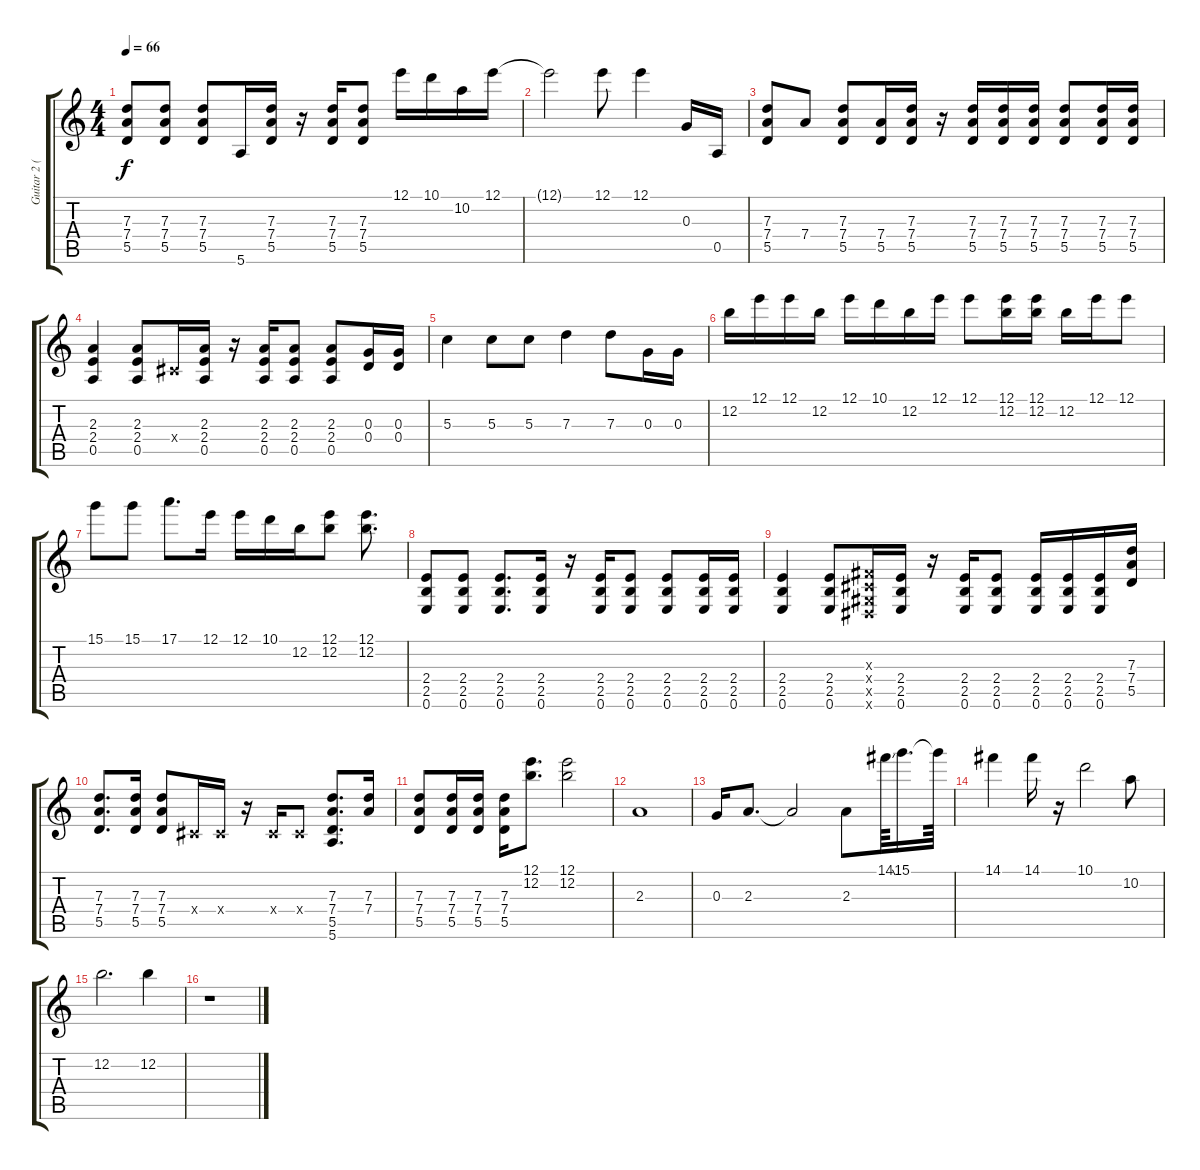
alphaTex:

\track ("Guitar 2 (Slide Guitar)" "Guitar 2 (") {instrument overdrivenguitar}
\staff {score tabs}
\tuning (E4 B3 G3 D3 A2 E2) {hide}
\ts (4 4)
\tempo 66
\clef g2
\ks c
(7.3 7.4 5.5).8{dy f} (7.3 7.4 5.5).8 (7.3 7.4 5.5).8 5.6.16 (7.3 7.4 5.5).16 r.16 (7.3 7.4 5.5).16 (7.3 7.4 5.5).8 12.1.16 10.1.16 10.2.16 12.1.16 |
12.1{t}.2 12.1.8 12.1.4 0.3.16 0.5.16 |
(7.3 7.4 5.5).8 7.4.8 (7.3 7.4 5.5).8 (7.4 5.5).16 (7.3 7.4 5.5).16 r.16 (7.3 7.4 5.5).16 (7.3 7.4 5.5).16 (7.3 7.4 5.5).16 (7.3 7.4 5.5).8 (7.3 7.4 5.5).16 (7.3 7.4 5.5).16 |
(2.3 2.4 0.5).4 (2.3 2.4 0.5).8 -1.4{x}.16 (2.3 2.4 0.5).16 r.16 (2.3 2.4 0.5).16 (2.3 2.4 0.5).8 (2.3 2.4 0.5).8 (0.3 0.4).16 (0.3 0.4).16 |
5.3.4 5.3.8 5.3.8 7.3.4 7.3.8 0.3.16 0.3.16 |
12.2.16 12.1.16 12.1.16 12.2.16 12.1.16 10.1.16 12.2.16 12.1.16 12.1.8 (12.1 12.2).16 (12.1 12.2).16 12.2.16 12.1.16 12.1.8 |
15.1.8 15.1.8 17.1.8{d} 12.1.16 12.1.16 10.1.16 12.2.16 (12.1 12.2).8 (12.1 12.2).8{d} |
(2.4 2.5 0.6).8 (2.4 2.5 0.6).8 (2.4 2.5 0.6).8{d} (2.4 2.5 0.6).16 r.16 (2.4 2.5 0.6).16 (2.4 2.5 0.6).8 (2.4 2.5 0.6).8 (2.4 2.5 0.6).16 (2.4 2.5 0.6).16 |
(2.4 2.5 0.6).4 (2.4 2.5 0.6).8 (-1.3{x} -1.4{x} -1.5{x} -1.6{x}).16 (2.4 2.5 0.6).16 r.16 (2.4 2.5 0.6).16 (2.4 2.5 0.6).8 (2.4 2.5 0.6).16 (2.4 2.5 0.6).16 (2.4 2.5 0.6).16 (7.3 7.4 5.5).16 |
(7.3 7.4 5.5).8{d} (7.3 7.4 5.5).16 (7.3 7.4 5.5).8 -1.4{x}.16 -1.4{x}.16 r.16 -1.4{x}.16 -1.4{x}.8 (7.3 7.4 5.5 5.6).8{d} (7.3 7.4).16 |
(7.3 7.4 5.5).8 (7.3 7.4 5.5).16 (7.3 7.4 5.5).16 (7.3 7.4 5.5).16 (12.1 12.2).8{d} (12.1 12.2).2 |
2.3.1 |
0.3.16 2.3.8{d} 2.3{t}.2 2.3.8 14.1{ss}.64 15.1.16{d} 15.1{t}.64 |
14.1.4 14.1.16 r.16 10.1.2 10.2.8 |
12.2.2{d} 12.2.4 |
r.1
